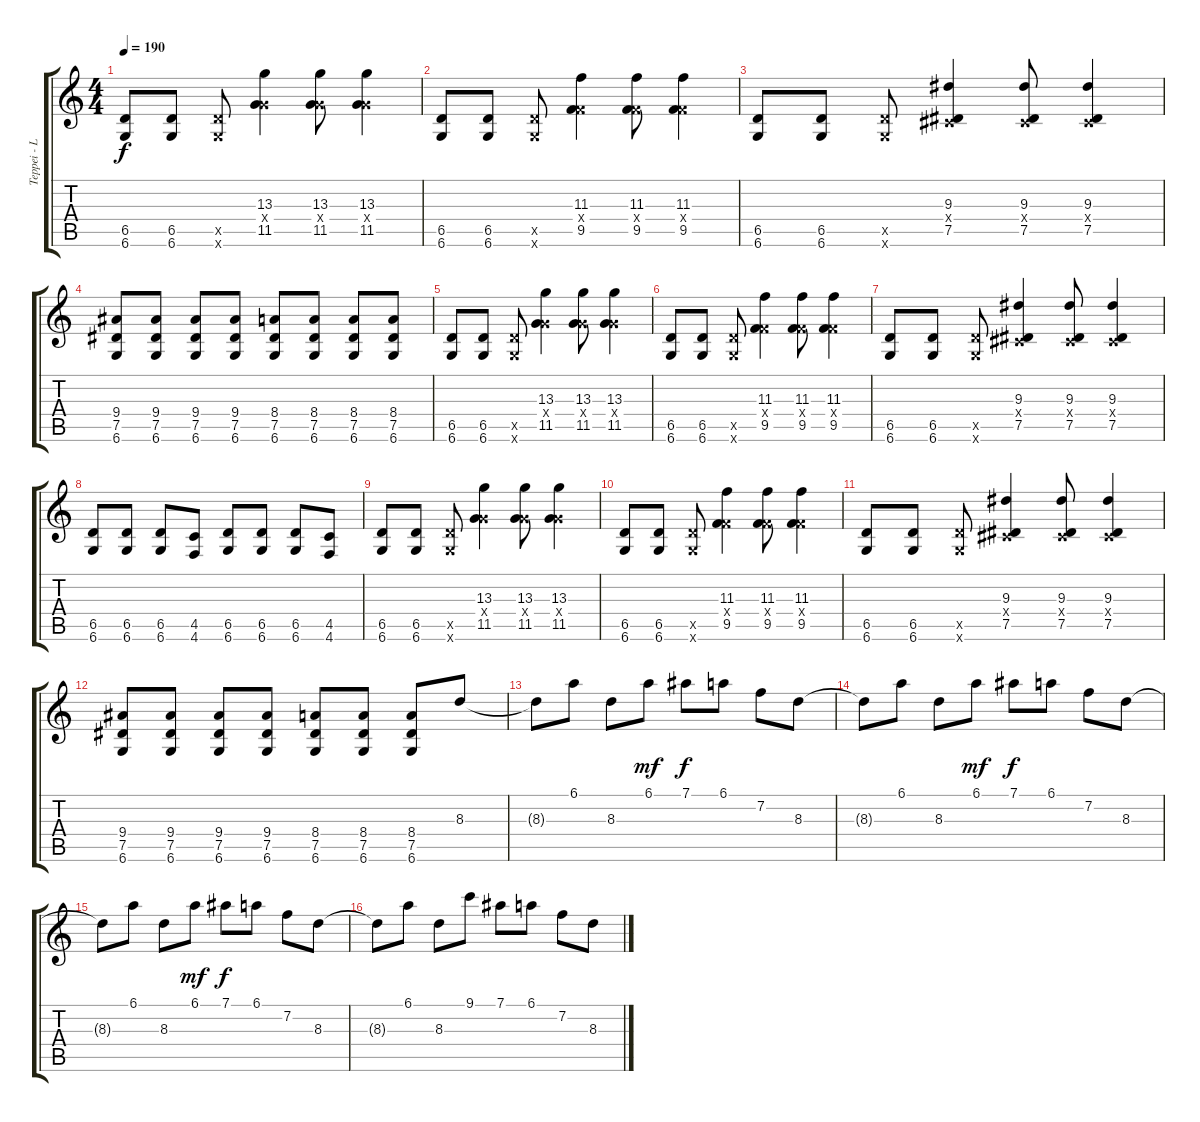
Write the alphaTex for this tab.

\track ("Teppei - Lead" "Teppei - L") {instrument distortionguitar}
\staff {score tabs}
\tuning (Eb4 Bb3 Gb3 Db3 Ab2 Db2) {hide}
\ts (4 4)
\tempo 190
\clef g2
\ks c
(6.5 6.6).8{dy f} (6.5 6.6).8 (6.5{x} 6.6{x}).8 (13.3 6.4{x} 11.5).4 (13.3 6.4{x} 11.5).8 (13.3 6.4{x} 11.5).4 |
(6.5 6.6).8 (6.5 6.6).8 (6.5{x} 6.6{x}).8 (11.3 4.4{x} 9.5).4 (11.3 4.4{x} 9.5).8 (11.3 4.4{x} 9.5).4 |
(6.5 6.6).8 (6.5 6.6).8 (6.5{x} 6.6{x}).8 (9.3 0.4{x} 7.5).4 (9.3 0.4{x} 7.5).8 (9.3 0.4{x} 7.5).4 |
(9.4 7.5 6.6).8 (9.4 7.5 6.6).8 (9.4 7.5 6.6).8 (9.4 7.5 6.6).8 (8.4 7.5 6.6).8 (8.4 7.5 6.6).8 (8.4 7.5 6.6).8 (8.4 7.5 6.6).8 |
(6.5 6.6).8 (6.5 6.6).8 (6.5{x} 6.6{x}).8 (13.3 6.4{x} 11.5).4 (13.3 6.4{x} 11.5).8 (13.3 6.4{x} 11.5).4 |
(6.5 6.6).8 (6.5 6.6).8 (6.5{x} 6.6{x}).8 (11.3 4.4{x} 9.5).4 (11.3 4.4{x} 9.5).8 (11.3 4.4{x} 9.5).4 |
(6.5 6.6).8 (6.5 6.6).8 (6.5{x} 6.6{x}).8 (9.3 0.4{x} 7.5).4 (9.3 0.4{x} 7.5).8 (9.3 0.4{x} 7.5).4 |
(6.5 6.6).8 (6.5 6.6).8 (6.5 6.6).8 (4.5 4.6).8 (6.5 6.6).8 (6.5 6.6).8 (6.5 6.6).8 (4.5 4.6).8 |
(6.5 6.6).8 (6.5 6.6).8 (6.5{x} 6.6{x}).8 (13.3 6.4{x} 11.5).4 (13.3 6.4{x} 11.5).8 (13.3 6.4{x} 11.5).4 |
(6.5 6.6).8 (6.5 6.6).8 (6.5{x} 6.6{x}).8 (11.3 4.4{x} 9.5).4 (11.3 4.4{x} 9.5).8 (11.3 4.4{x} 9.5).4 |
(6.5 6.6).8 (6.5 6.6).8 (6.5{x} 6.6{x}).8 (9.3 0.4{x} 7.5).4 (9.3 0.4{x} 7.5).8 (9.3 0.4{x} 7.5).4 |
(9.4 7.5 6.6).8 (9.4 7.5 6.6).8 (9.4 7.5 6.6).8 (9.4 7.5 6.6).8 (8.4 7.5 6.6).8 (8.4 7.5 6.6).8 (8.4 7.5 6.6).8 8.3.8 |
8.3{t}.8 6.1.8 8.3.8 6.1.8{dy mf} 7.1.8{dy f} 6.1.8 7.2.8 8.3.8 |
8.3{t}.8 6.1.8 8.3.8 6.1.8{dy mf} 7.1.8{dy f} 6.1.8 7.2.8 8.3.8 |
8.3{t}.8 6.1.8 8.3.8 6.1.8{dy mf} 7.1.8{dy f} 6.1.8 7.2.8 8.3.8 |
8.3{t}.8 6.1.8 8.3.8 9.1.8 7.1.8 6.1.8 7.2.8 8.3.8
